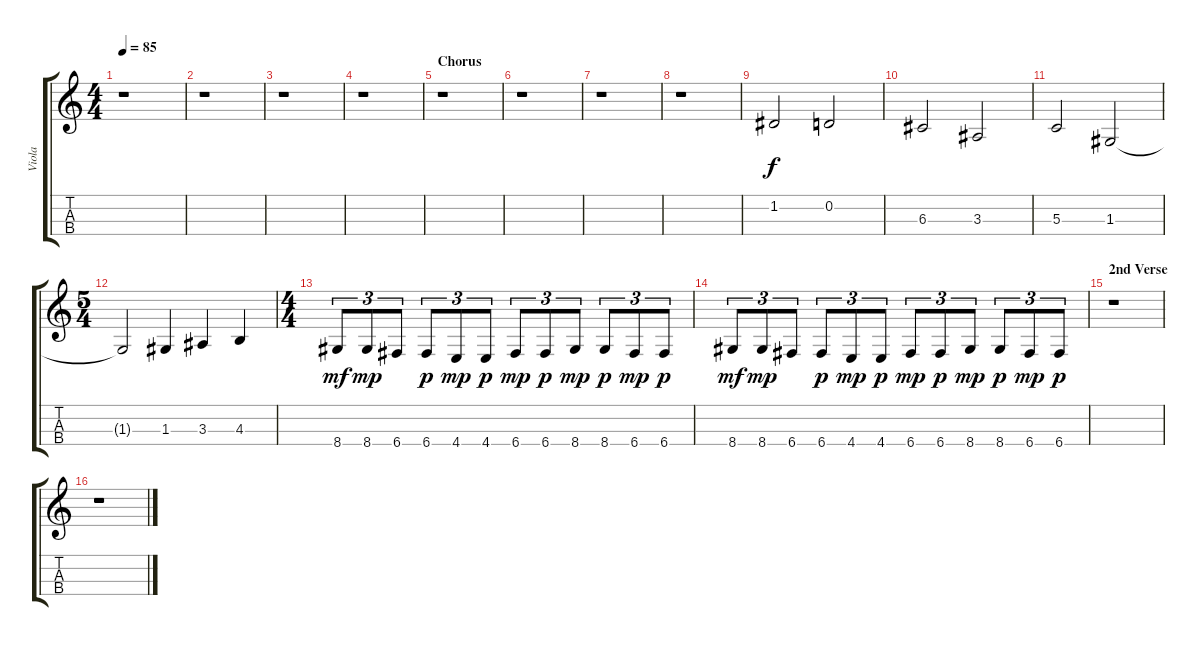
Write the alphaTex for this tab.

\track ("Viola" "Viola") {instrument viola}
\staff {score tabs}
\tuning (A4 D4 G3 C3) {hide}
\ts (4 4)
\tempo 85
\clef g2
\ks c
r.1{dy f} |
r.1 |
r.1 |
r.1 |
\section ("" "Chorus")
r.1 |
r.1 |
r.1 |
r.1 |
1.2.2{volume 10} 0.2.2 |
6.3.2 3.3.2 |
5.3.2 1.3.2 |
\ts (5 4)
1.3{t}.2 1.3.4 3.3.4 4.3.4 |
\ts (4 4)
8.4.8{tu (3 2) dy mf} 8.4.8{tu (3 2) dy mp} 6.4.8{tu (3 2)} 6.4.8{tu (3 2) dy p} 4.4.8{tu (3 2) dy mp} 4.4.8{tu (3 2) dy p} 6.4.8{tu (3 2) dy mp} 6.4.8{tu (3 2) dy p} 8.4.8{tu (3 2) dy mp} 8.4.8{tu (3 2) dy p} 6.4.8{tu (3 2) dy mp} 6.4.8{tu (3 2) dy p} |
8.4.8{tu (3 2) dy mf} 8.4.8{tu (3 2) dy mp} 6.4.8{tu (3 2)} 6.4.8{tu (3 2) dy p} 4.4.8{tu (3 2) dy mp} 4.4.8{tu (3 2) dy p} 6.4.8{tu (3 2) dy mp} 6.4.8{tu (3 2) dy p} 8.4.8{tu (3 2) dy mp} 8.4.8{tu (3 2) dy p} 6.4.8{tu (3 2) dy mp} 6.4.8{tu (3 2) dy p} |
\section ("" "2nd Verse")
r.1 |
r.1
